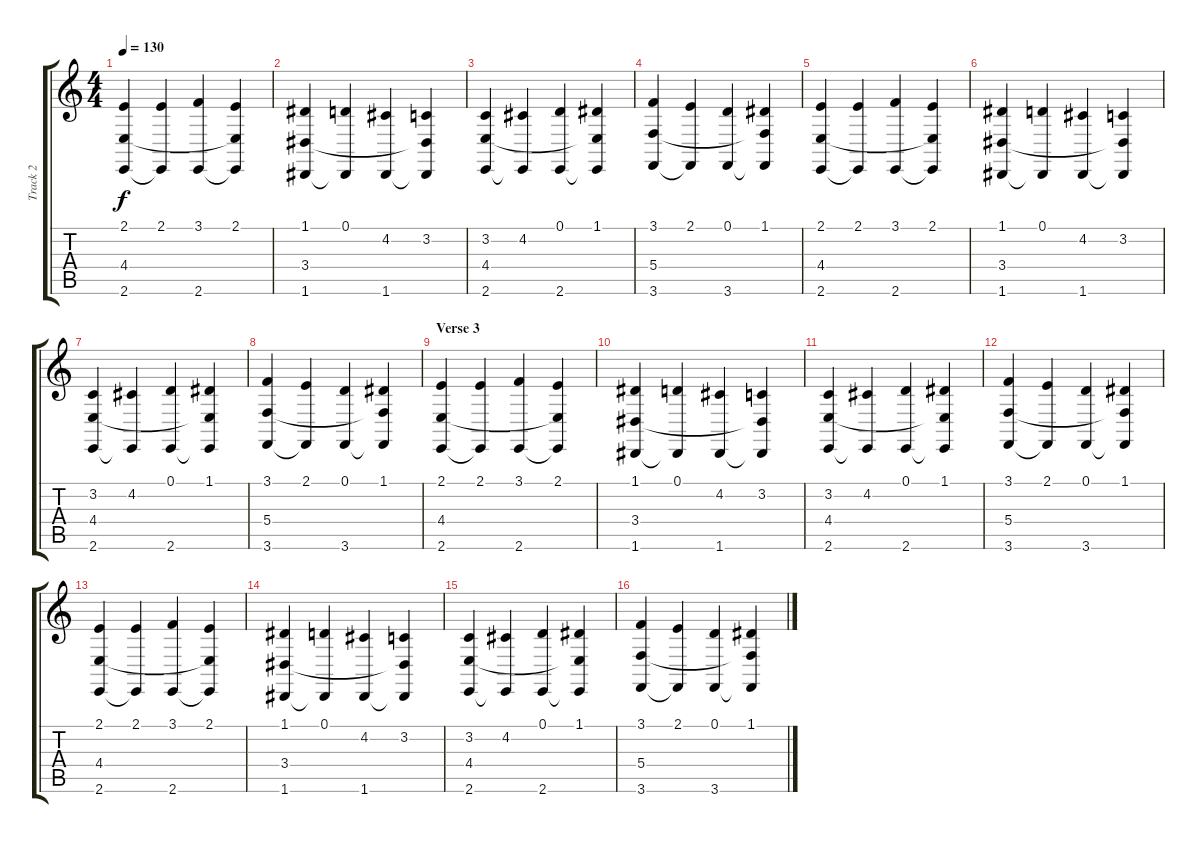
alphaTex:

\track ("Track 2" "Track 2") {instrument brightacousticpiano}
\staff {score tabs}
\tuning (D4 A3 F3 C3 G2 D2) {hide}
\ts (4 4)
\tempo 130
\clef g2
\ks c
(2.1 4.4 2.6).4{dy f} (2.1 2.6{t}).4 (3.1 2.6).4 (2.1 4.4{t} 2.6{t}).4 |
(1.1 3.4 1.6).4 (0.1 1.6{t}).4 (4.2 1.6).4 (3.2 3.4{t} 1.6{t}).4 |
(3.2 4.4 2.6).4 (4.2 2.6{t}).4 (0.1 2.6).4 (1.1 4.4{t} 2.6{t}).4 |
(3.1 5.4 3.6).4 (2.1 3.6{t}).4 (0.1 3.6).4 (1.1 5.4{t} 3.6{t}).4 |
(2.1 4.4 2.6).4 (2.1 2.6{t}).4 (3.1 2.6).4 (2.1 4.4{t} 2.6{t}).4 |
(1.1 3.4 1.6).4 (0.1 1.6{t}).4 (4.2 1.6).4 (3.2 3.4{t} 1.6{t}).4 |
(3.2 4.4 2.6).4 (4.2 2.6{t}).4 (0.1 2.6).4 (1.1 4.4{t} 2.6{t}).4 |
(3.1 5.4 3.6).4 (2.1 3.6{t}).4 (0.1 3.6).4 (1.1 5.4{t} 3.6{t}).4 |
\section ("" "Verse 3")
(2.1 4.4 2.6).4{volume 13} (2.1 2.6{t}).4 (3.1 2.6).4 (2.1 4.4{t} 2.6{t}).4 |
(1.1 3.4 1.6).4 (0.1 1.6{t}).4 (4.2 1.6).4 (3.2 3.4{t} 1.6{t}).4 |
(3.2 4.4 2.6).4 (4.2 2.6{t}).4 (0.1 2.6).4 (1.1 4.4{t} 2.6{t}).4 |
(3.1 5.4 3.6).4 (2.1 3.6{t}).4 (0.1 3.6).4 (1.1 5.4{t} 3.6{t}).4 |
(2.1 4.4 2.6).4 (2.1 2.6{t}).4 (3.1 2.6).4 (2.1 4.4{t} 2.6{t}).4 |
(1.1 3.4 1.6).4 (0.1 1.6{t}).4 (4.2 1.6).4 (3.2 3.4{t} 1.6{t}).4 |
(3.2 4.4 2.6).4 (4.2 2.6{t}).4 (0.1 2.6).4 (1.1 4.4{t} 2.6{t}).4 |
(3.1 5.4 3.6).4 (2.1 3.6{t}).4 (0.1 3.6).4 (1.1 5.4{t} 3.6{t}).4
